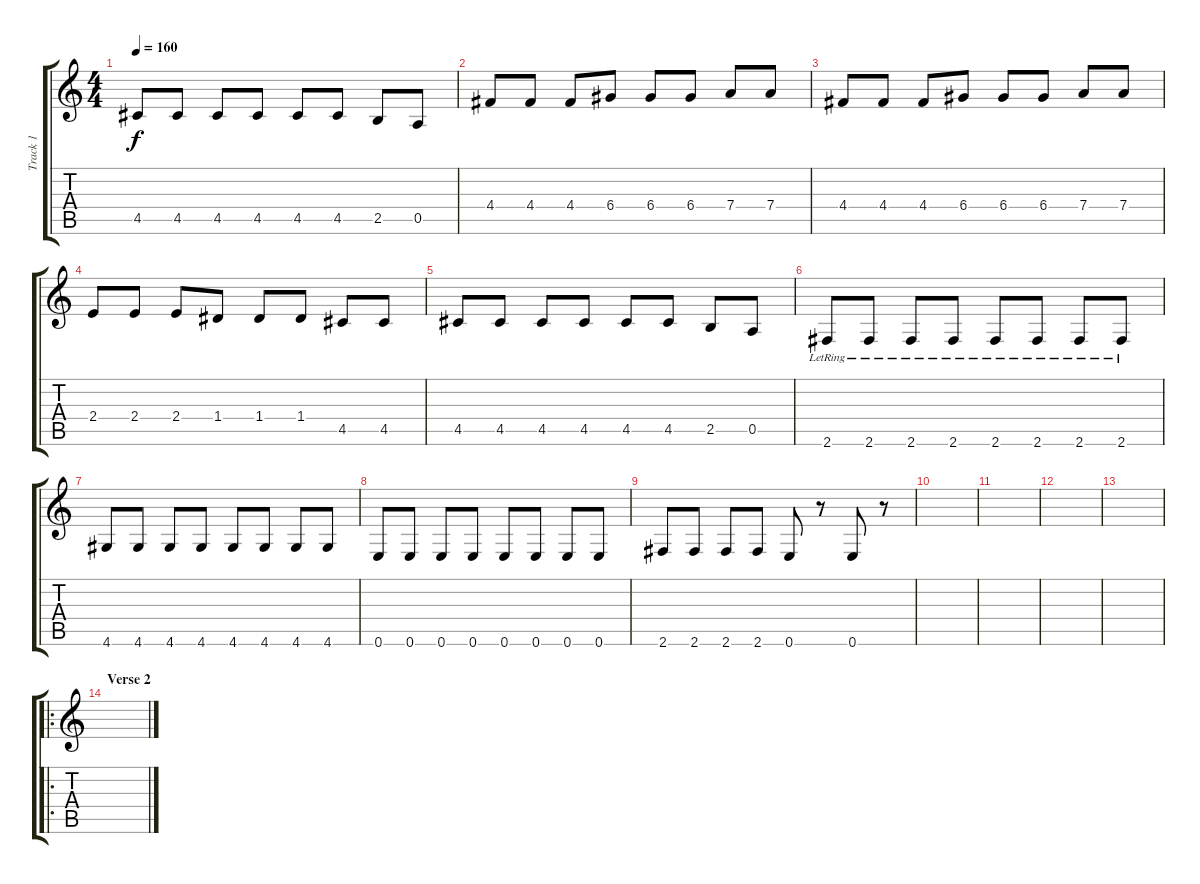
\track ("Track 1" "Track 1") {instrument overdrivenguitar}
\staff {score tabs}
\tuning (E4 B3 G3 D3 A2 E2) {hide}
\ts (4 4)
\tempo 160
\clef g2
\ks c
4.5.8{dy f} 4.5.8 4.5.8 4.5.8 4.5.8 4.5.8 2.5.8 0.5.8 |
4.4.8 4.4.8 4.4.8 6.4.8 6.4.8 6.4.8 7.4.8 7.4.8 |
4.4.8 4.4.8 4.4.8 6.4.8 6.4.8 6.4.8 7.4.8 7.4.8 |
2.4.8 2.4.8 2.4.8 1.4.8 1.4.8 1.4.8 4.5.8 4.5.8 |
4.5.8 4.5.8 4.5.8 4.5.8 4.5.8 4.5.8 2.5.8 0.5.8 |
2.6{lr}.8 2.6{lr}.8 2.6{lr}.8 2.6{lr}.8 2.6{lr}.8 2.6{lr}.8 2.6{lr}.8 2.6{lr}.8 |
4.6.8 4.6.8 4.6.8 4.6.8 4.6.8 4.6.8 4.6.8 4.6.8 |
0.6.8 0.6.8 0.6.8 0.6.8 0.6.8 0.6.8 0.6.8 0.6.8 |
2.6.8 2.6.8 2.6.8 2.6.8 0.6.8 r.8 0.6.8 r.8 |
|
|
|
|
\ro
\section ("" "Verse 2")
